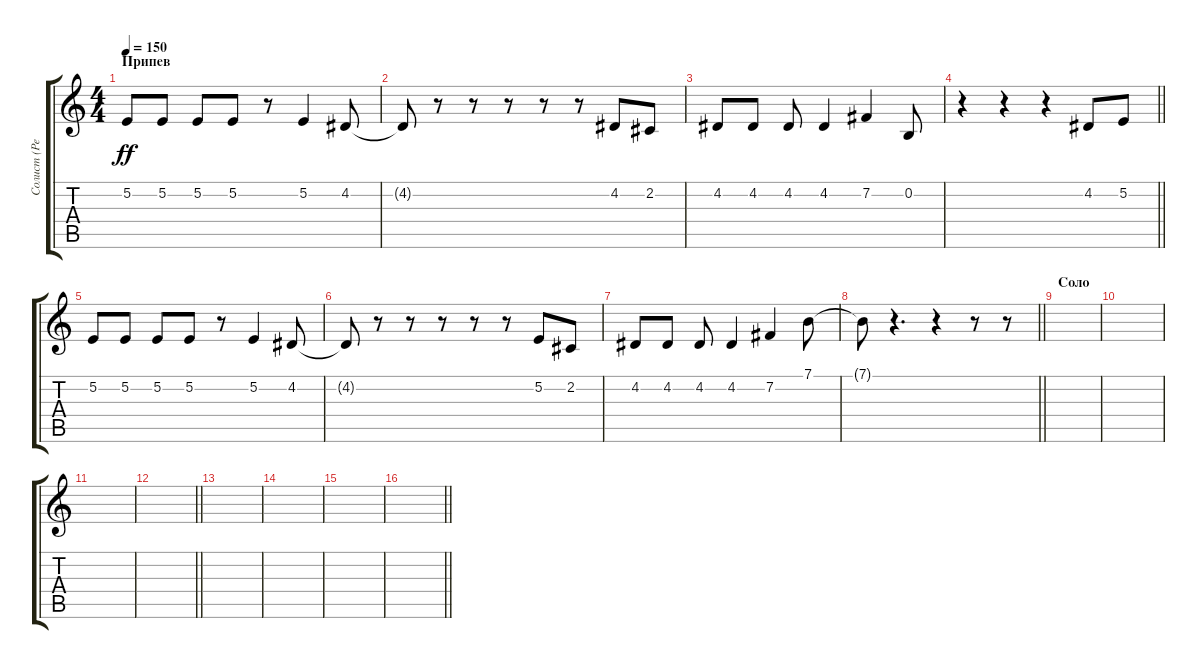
\track ("Солист (Ренегад)" "Солист (Ре") {instrument tenorsax}
\staff {score tabs}
\tuning (E4 B3 G3 D3 A2 E2) {hide}
\ts (4 4)
\section ("" "Припев")
\tempo 150
\clef g2
\ks c
5.2.8{dy ff} 5.2.8 5.2.8 5.2.8 r.8 5.2.4 4.2.8 |
4.2{t}.8 r.8 r.8 r.8 r.8 r.8 4.2.8 2.2.8 |
4.2.8 4.2.8 4.2.8 4.2.4 7.2.4 0.2.8 |
\barLineRight lightlight
r.4 r.4 r.4 4.2.8 5.2.8 |
5.2.8 5.2.8 5.2.8 5.2.8 r.8 5.2.4 4.2.8 |
4.2{t}.8 r.8 r.8 r.8 r.8 r.8 5.2.8 2.2.8 |
4.2.8 4.2.8 4.2.8 4.2.4 7.2.4 7.1.8 |
\barLineRight lightlight
7.1{t}.8 r.4{d} r.4 r.8 r.8 |
\section ("" "Соло")
|
|
|
\barLineRight lightlight
|
|
|
|
\barLineRight lightlight
